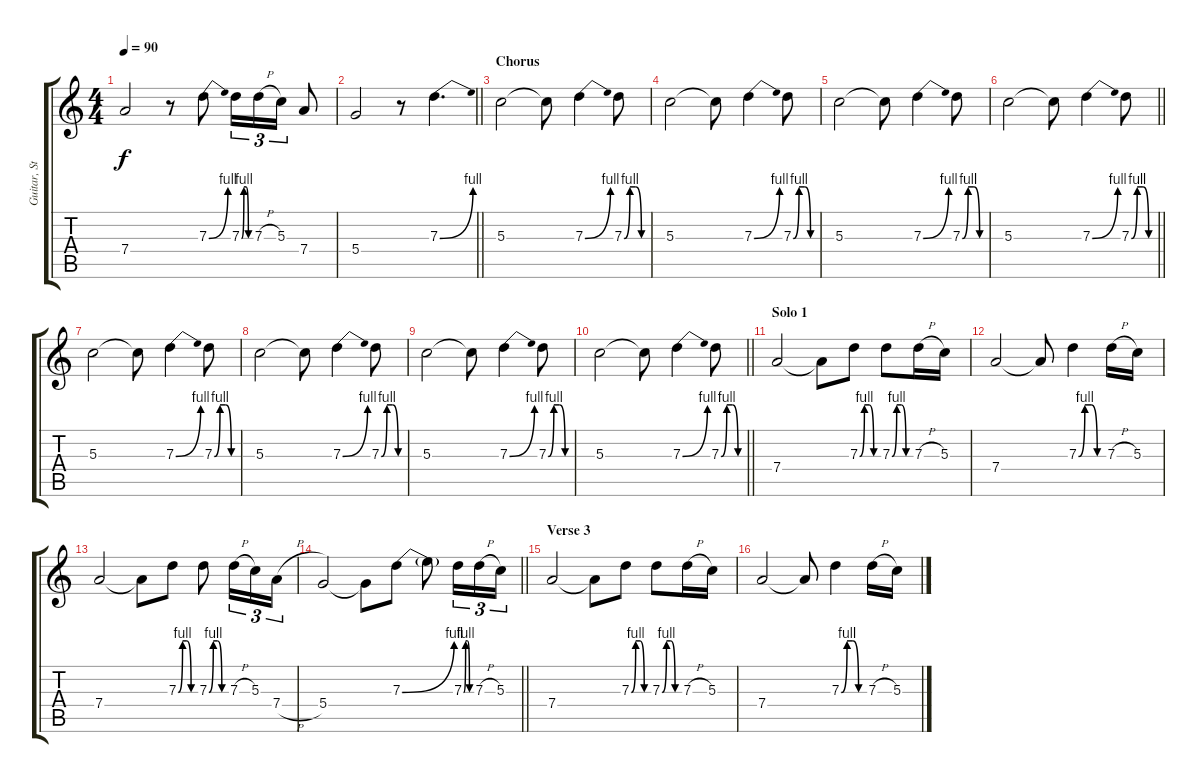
\track ("Guitar, Studio" "Guitar, St") {instrument overdrivenguitar}
\staff {score tabs}
\tuning (E4 B3 G3 D3 A2 E2) {hide}
\ts (4 4)
\tempo 90
\clef g2
\ks c
7.4.2{dy f} r.8 7.3{be (bend 0 0 60 4)}.8 7.3{be (custom 0 0 15 4 30 4 45 0 60 0)}.16{tu (3 2)} 7.3{h}.16{tu (3 2)} 5.3.16{tu (3 2)} 7.4.8 |
\barLineRight lightlight
5.4.2 r.8 7.3{be (bend 0 0 60 4)}.4{d} |
\section ("" "Chorus")
5.3.2 5.3{t}.8 7.3{be (bend 0 0 60 4)}.4 7.3{be (custom 0 0 15 4 30 4 45 0 60 0)}.8 |
5.3.2 5.3{t}.8 7.3{be (bend 0 0 60 4)}.4 7.3{be (custom 0 0 15 4 30 4 45 0 60 0)}.8 |
5.3.2 5.3{t}.8 7.3{be (bend 0 0 60 4)}.4 7.3{be (custom 0 0 15 4 30 4 45 0 60 0)}.8 |
\barLineRight lightlight
5.3.2 5.3{t}.8 7.3{be (bend 0 0 60 4)}.4 7.3{be (custom 0 0 15 4 30 4 45 0 60 0)}.8 |
5.3.2 5.3{t}.8 7.3{be (bend 0 0 60 4)}.4 7.3{be (custom 0 0 15 4 30 4 45 0 60 0)}.8 |
5.3.2 5.3{t}.8 7.3{be (bend 0 0 60 4)}.4 7.3{be (custom 0 0 15 4 30 4 45 0 60 0)}.8 |
5.3.2 5.3{t}.8 7.3{be (bend 0 0 60 4)}.4 7.3{be (custom 0 0 15 4 30 4 45 0 60 0)}.8 |
\barLineRight lightlight
5.3.2 5.3{t}.8 7.3{be (bend 0 0 60 4)}.4 7.3{be (custom 0 0 15 4 30 4 45 0 60 0)}.8 |
\section ("" "Solo 1")
7.4.2 7.4{t}.8 7.3{be (custom 0 0 15 4 30 4 45 0 60 0)}.8 7.3{be (custom 0 0 15 4 30 4 45 0 60 0)}.8 7.3{h}.16 5.3.16 |
7.4.2 7.4{t}.8 7.3{be (custom 0 0 15 4 30 4 45 0 60 0)}.4 7.3{h}.16 5.3.16 |
7.4.2 7.4{t}.8 7.3{be (custom 0 0 15 4 30 4 45 0 60 0)}.8 7.3{be (custom 0 0 15 4 30 4 45 0 60 0)}.8 7.3{h}.16{tu (3 2)} 5.3.16{tu (3 2)} 7.4{h}.16{tu (3 2)} |
\barLineRight lightlight
5.4.2 5.4{t}.8 7.3{be (bend 0 0 60 4)}.8 7.3{t}.8 7.3{be (custom 0 0 15 4 30 4 45 0 60 0)}.16{tu (3 2)} 7.3{h}.16{tu (3 2)} 5.3.16{tu (3 2)} |
\section ("" "Verse 3")
7.4.2 7.4{t}.8 7.3{be (custom 0 0 15 4 30 4 45 0 60 0)}.8 7.3{be (custom 0 0 15 4 30 4 45 0 60 0)}.8 7.3{h}.16 5.3.16 |
7.4.2 7.4{t}.8 7.3{be (custom 0 0 15 4 30 4 45 0 60 0)}.4 7.3{h}.16 5.3.16
